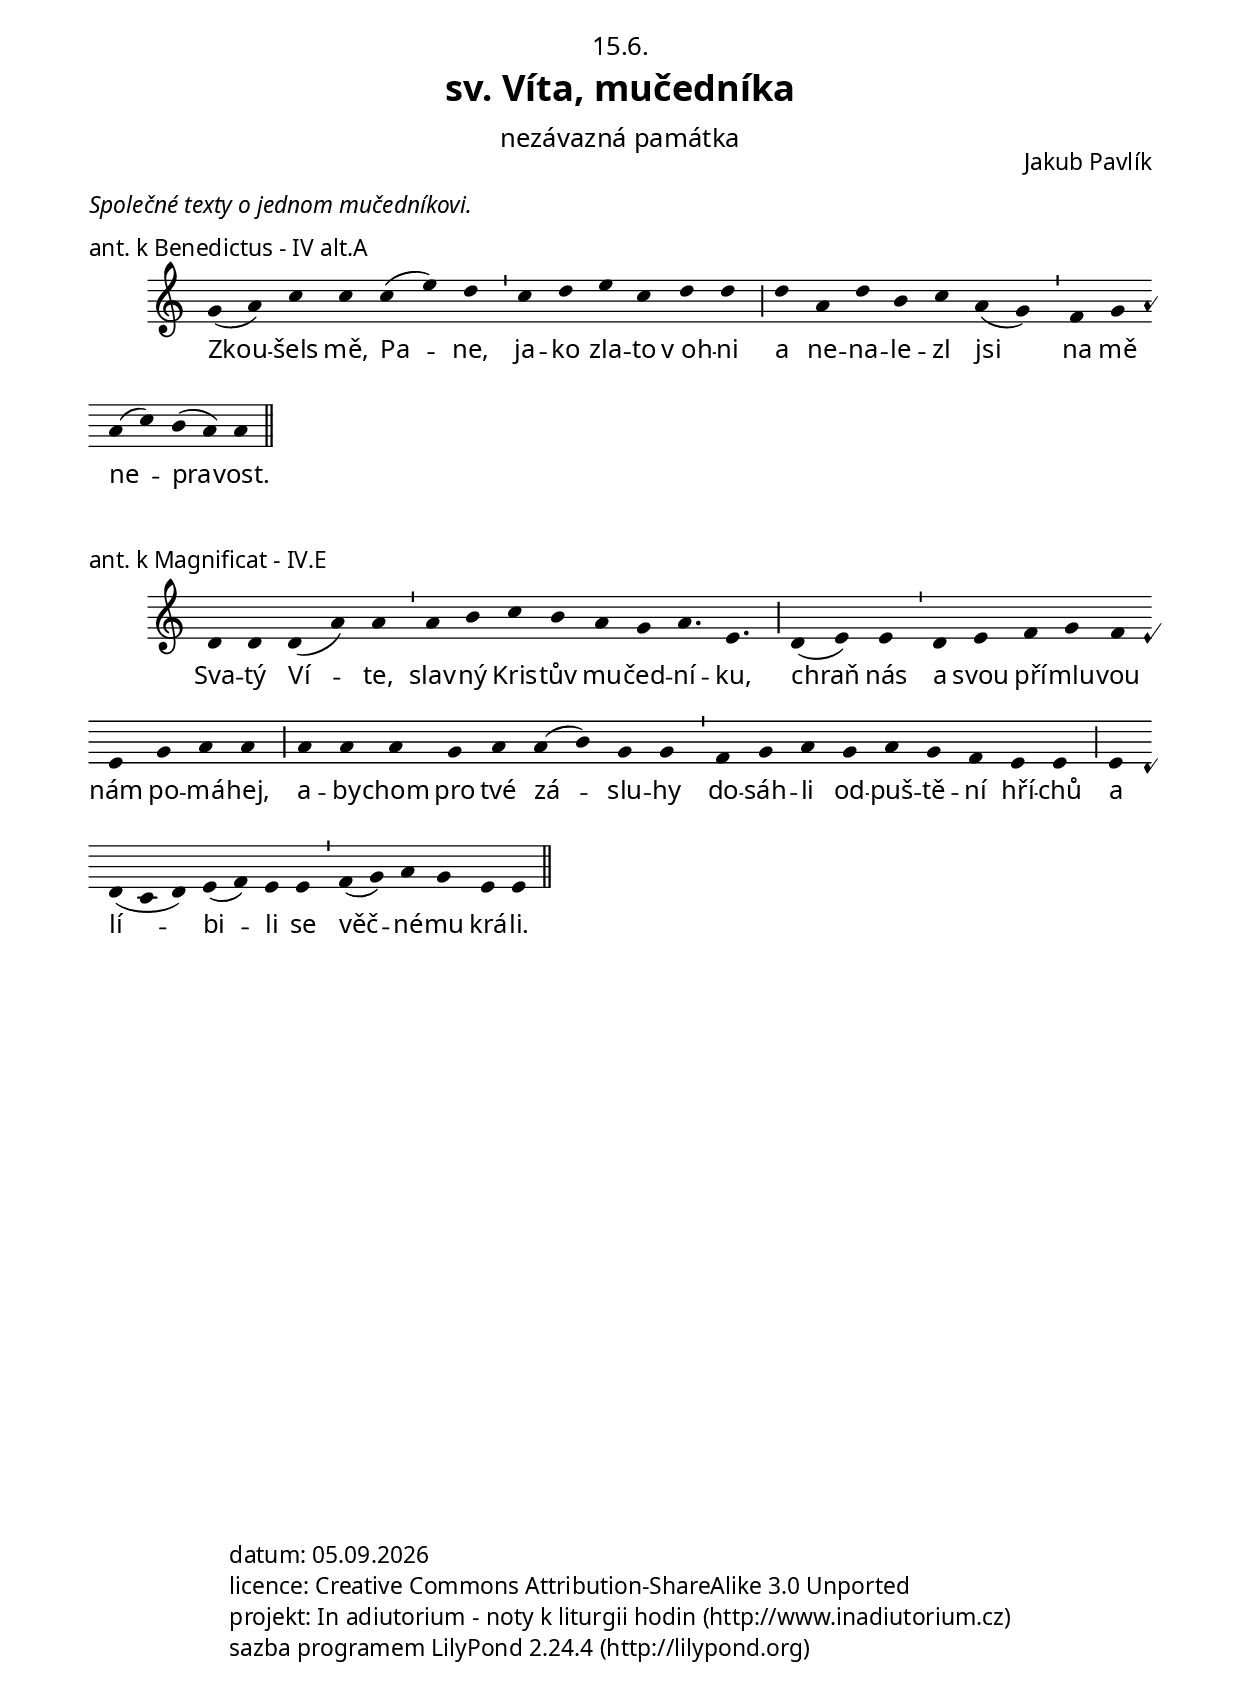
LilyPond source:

\version "2.15.37"

\include "../spolecne.ly"

\header {
  title = \markup\titleSvatek
            "sv. Víta, mučedníka"
            "nezávazná památka"
            15.6.
  composer = "Jakub Pavlík"
}

\markup\communia #'(#:mucednik)

\score {
  \relative c'' {
    \choralniRezim
    g4( a) c c c( e) d \barMin
    c d e c d d \barMaior
    d a d b c a( g) \barMin
    f g a( c) b( a) a \barFinalis
  }
  \addlyrics {
    Zkou -- šels mě, Pa -- ne,
    ja -- ko zla -- to v_oh -- ni
    a ne -- na -- le -- zl jsi
    na mě ne -- pra -- vost.
  }
  \header {
    quid = "ant. k Benedictus"
    modus = "IV alt"
    differentia = "A"
    psalmus = ""
    id = "aben"
    piece = \markup {\sestavTitulekBezZalmu}
  }
}

\score {
  \relative c' {
    \choralniRezim
    d4 d d( a') a \barMin a b c b a g a4. e \barMaior
    d4( e) e \barMin d e f g f e g a a \barMaior
    a4 a a g a a( b) g g \barMin f g a g a g f e e \barMaior
    e d( c d) e( f) e e \barMin f( g) a g e e \barFinalis
  }
  \addlyrics {
    Sva -- tý Ví -- te,
    slav -- ný Kris -- tův mu -- čed -- ní -- ku,
    chraň nás a svou pří -- mlu -- vou nám po -- má -- hej,
    a -- by -- chom pro tvé zá -- slu -- hy
    do -- sáh -- li od -- puš -- tě -- ní hří -- chů
    a lí -- bi -- li se věč -- né -- mu krá -- li.
  }
  \header {
    quid = "ant. k Magnificat"
    modus = "IV"
    differentia = "E"
    psalmus = ""
    id = "amag"
    fons = "začátek podle antifony k Magnificat z pam. sv. Vojtěcha"
    fial = "sanktoral/0423vojtech.ly#ne-amag?zacatek&jiny_text"
    piece = \markup {\sestavTitulekBezZalmu}
  }
}